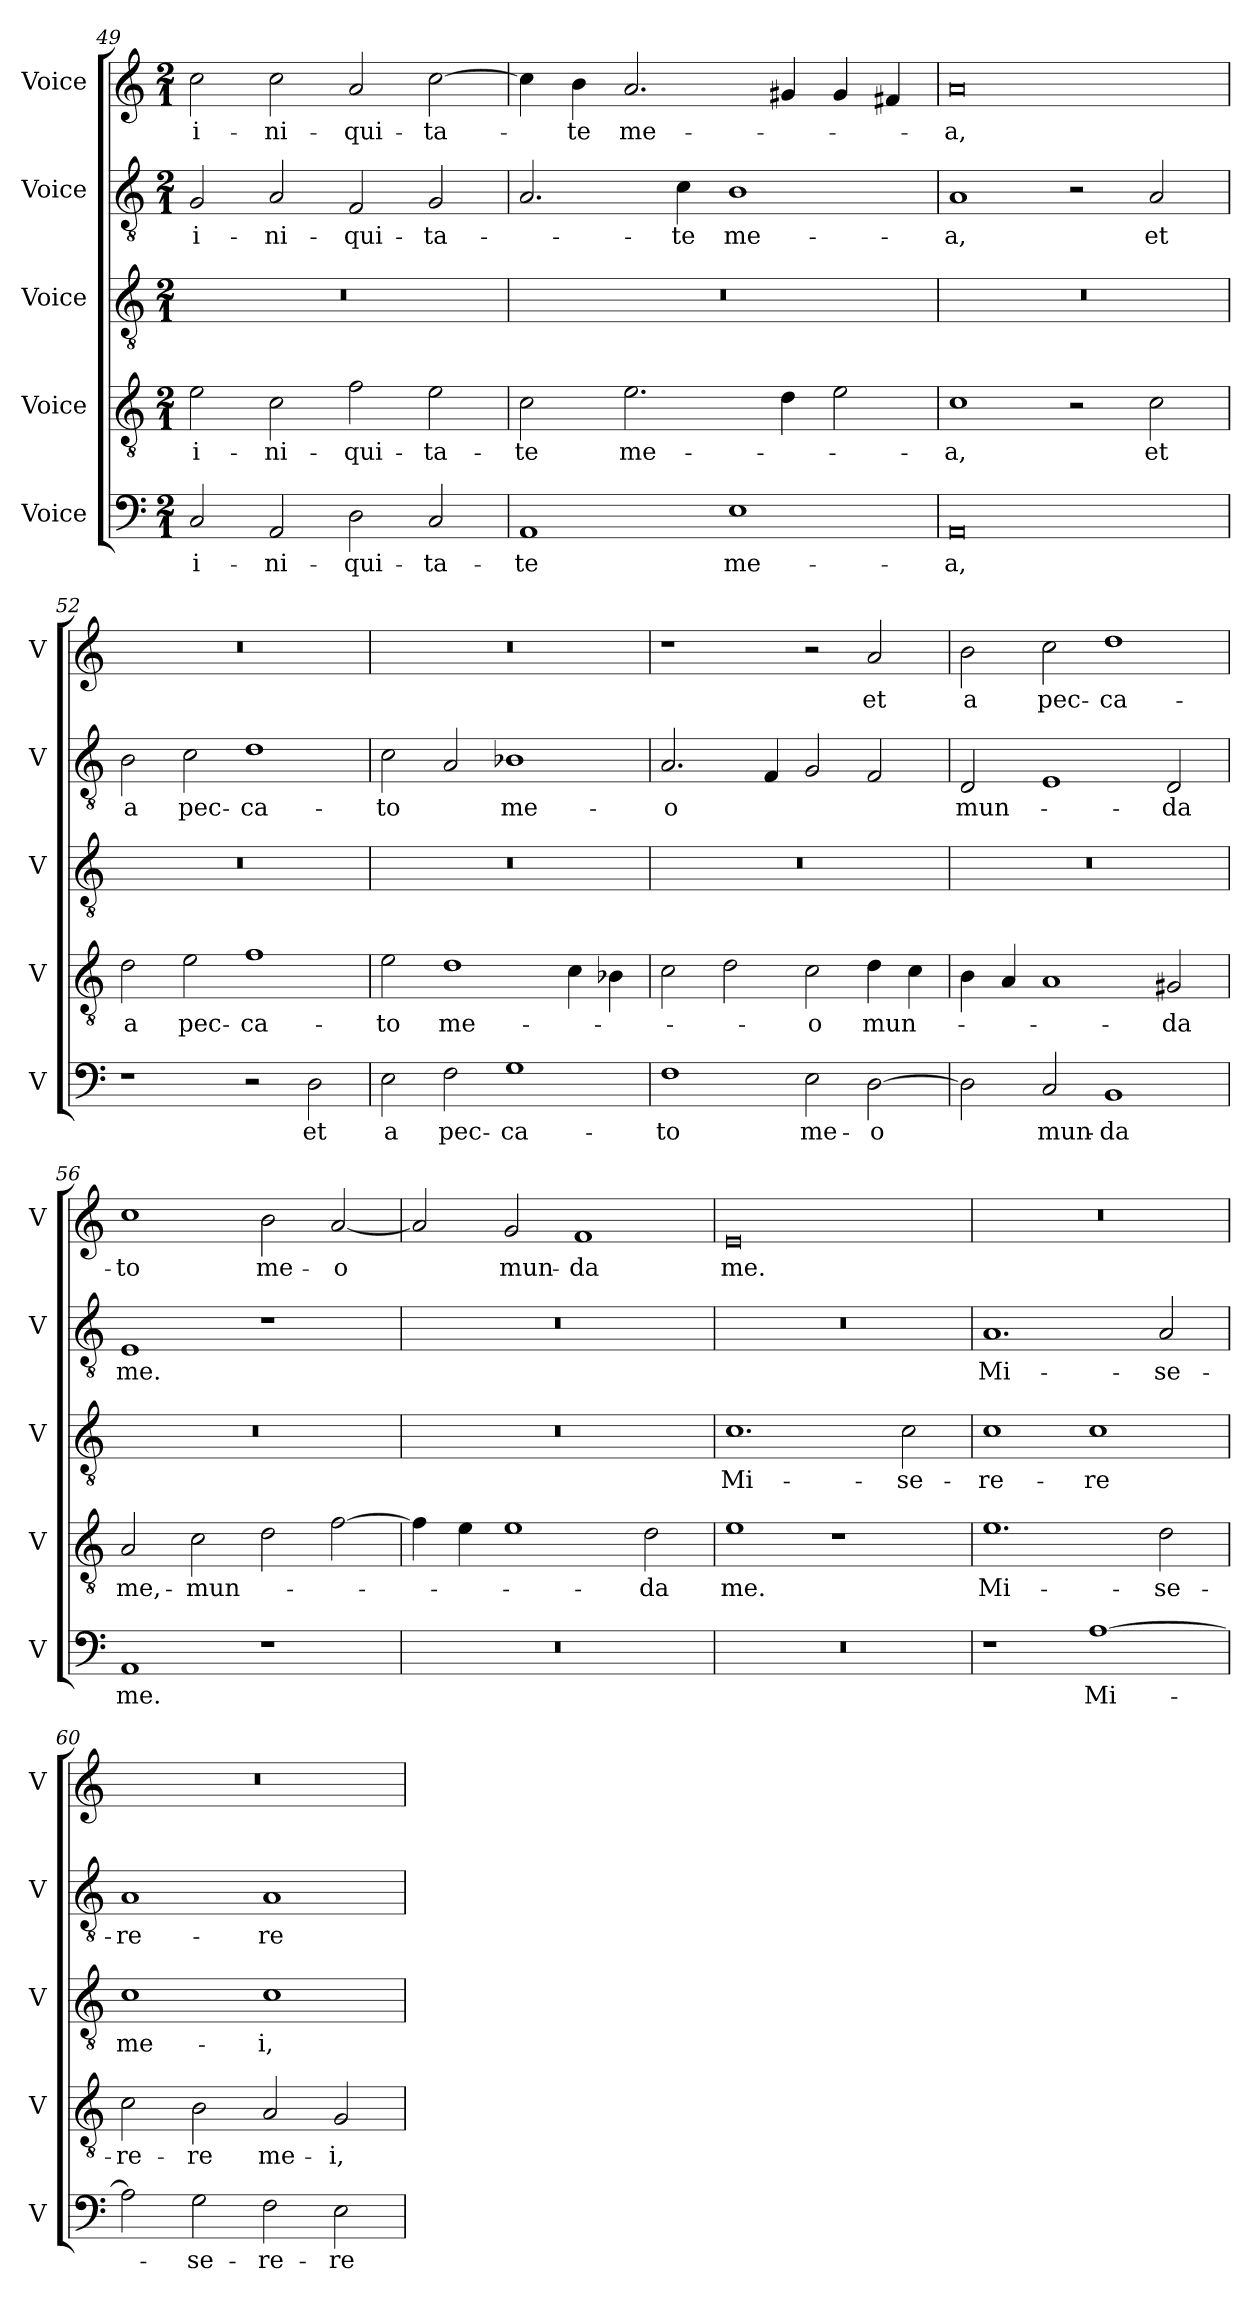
**kern	**text	**kern	**text	**kern	**text	**kern	**text	**kern	**text
*part5	*part5	*part4	*part4	*part3	*part3	*part2	*part2	*part1	*part1
*staff5	*staff5	*staff4	*staff4	*staff3	*staff3	*staff2	*staff2	*staff1	*staff1
*I"Voice	*	*I"Voice	*	*I"Voice	*	*I"Voice	*	*I"Voice	*
*I'V	*	*I'V	*	*I'V	*	*I'V	*	*I'V	*
*clefF4	*	*clefGv2	*	*clefGv2	*	*clefGv2	*	*clefG2	*
*k[]	*	*k[]	*	*k[]	*	*k[]	*	*k[]	*
*M2/1	*	*M2/1	*	*M2/1	*	*M2/1	*	*M2/1	*
=49	=49	=49	=49	=49	=49	=49	=49	=49	=49
!	!LO:LY:b	!	!LO:LY:b	!	!	!	!LO:LY:b	!	!LO:LY:b
2C/	i-	2e\	i-	0r	.	2G/	i-	2cc\	i-
!	!LO:LY:b	!	!LO:LY:b	!	!	!	!LO:LY:b	!	!LO:LY:b
2AA/	-ni-	2c\	-ni-	.	.	2A/	-ni-	2cc\	-ni-
!	!LO:LY:b	!	!LO:LY:b	!	!	!	!LO:LY:b	!	!LO:LY:b
2D\	-qui-	2f\	-qui-	.	.	2F/	-qui-	2a/	-qui-
!	!LO:LY:b	!	!LO:LY:b	!	!	!	!LO:LY:b	!	!LO:LY:b
2C/	-ta-	2e\	-ta-	.	.	2G/	-ta-	[2cc\	-ta-
=50	=50	=50	=50	=50	=50	=50	=50	=50	=50
!	!LO:LY:b	!	!LO:LY:b	!	!	!	!	!	!
1AA	-te	2c\	-te	0r	.	2.A/	.	4cc\]	.
!	!	!	!	!	!	!	!	!	!LO:LY:b
.	.	.	.	.	.	.	.	4b\	-te
!	!	!	!LO:LY:b	!	!	!	!	!	!LO:LY:b
.	.	2.e\	me-	.	.	.	.	2.a/	me-
!	!	!	!	!	!	!	!LO:LY:b	!	!
.	.	.	.	.	.	4c\	-te	.	.
!	!LO:LY:b	!	!	!	!	!	!LO:LY:b	!	!
1E	me-	.	.	.	.	1B	me-	.	.
.	.	4d\	.	.	.	.	.	4g#X/	.
.	.	2e\	.	.	.	.	.	4g#/	.
.	.	.	.	.	.	.	.	4f#X/	.
=51	=51	=51	=51	=51	=51	=51	=51	=51	=51
!	!LO:LY:b	!	!LO:LY:b	!	!	!	!LO:LY:b	!	!LO:LY:b
0AA	-a,	1c	a,	0r	.	1A	-a,	0a	-a,
.	.	2r	.	.	.	2r	.	.	.
!	!	!	!LO:LY:b	!	!	!	!LO:LY:b	!	!
.	.	2c\	et	.	.	2A/	et	.	.
!!LO:LB:g=z
=52	=52	=52	=52	=52	=52	=52	=52	=52	=52
!	!LO:LY:b	!	!LO:LY:b	!	!	!	!LO:LY:b	!	!
1r	a,	2d\	a	0r	.	2B\	a	0r	.
!	!	!	!LO:LY:b	!	!	!	!LO:LY:b	!	!
.	.	2e\	pec-	.	.	2c\	pec-	.	.
!	!	!	!LO:LY:b	!	!	!	!LO:LY:b	!	!
2r	.	1f	-ca-	.	.	1d	-ca-	.	.
!	!LO:LY:b	!	!	!	!	!	!	!	!
2D\	et	.	.	.	.	.	.	.	.
=53	=53	=53	=53	=53	=53	=53	=53	=53	=53
!	!LO:LY:b	!	!LO:LY:b	!	!	!	!LO:LY:b	!	!
2E\	a	2e\	-to	0r	.	2c\	-to	0r	.
!	!LO:LY:b	!	!LO:LY:b	!	!	!	!	!	!
2F\	pec-	1d	me-	.	.	2A/	.	.	.
!	!LO:LY:b	!	!	!	!	!	!LO:LY:b	!	!
1G	-ca-	.	.	.	.	1B-X	me-	.	.
.	.	4c\	.	.	.	.	.	.	.
.	.	4B-X\	.	.	.	.	.	.	.
=54	=54	=54	=54	=54	=54	=54	=54	=54	=54
!	!LO:LY:b	!	!	!	!	!	!LO:LY:b	!	!
1F	-to	2c\	.	0r	.	2.A/	-o	1r	.
.	.	2d\	.	.	.	.	.	.	.
.	.	.	.	.	.	4F/	.	.	.
!	!LO:LY:b	!	!LO:LY:b	!	!	!	!	!	!
2E\	me-	2c\	-o	.	.	2G/	.	2r	.
!	!LO:LY:b	!	!LO:LY:b	!	!	!	!	!	!LO:LY:b
[2D\	-o	4d\	mun-	.	.	2F/	.	2a/	et
.	.	4c\	.	.	.	.	.	.	.
=55	=55	=55	=55	=55	=55	=55	=55	=55	=55
!	!	!	!	!	!	!	!LO:LY:b	!	!LO:LY:b
2D\]	.	4B\	.	0r	.	2D/	mun-	2b\	a
.	.	4A/	.	.	.	.	.	.	.
!	!LO:LY:b	!	!	!	!	!	!	!	!LO:LY:b
2C/	mun-	1A	.	.	.	1E	.	2cc\	pec-
!	!LO:LY:b	!	!	!	!	!	!	!	!LO:LY:b
1BB	-da	.	.	.	.	.	.	1dd	-ca-
!	!	!	!LO:LY:b	!	!	!	!LO:LY:b	!	!
.	.	2G#X/	-da	.	.	2D/	-da	.	.
!!LO:LB:g=z
=56	=56	=56	=56	=56	=56	=56	=56	=56	=56
!	!LO:LY:b	!	!LO:LY:b	!	!	!	!LO:LY:b	!	!LO:LY:b
1AA	me.	2A/	me,-	0r	.	1E	me.	1cc	-to
!	!	!	!LO:LY:b	!	!	!	!	!	!
.	.	2c\	-mun-	.	.	.	.	.	.
!	!	!	!	!	!	!	!	!	!LO:LY:b
1r	.	2d\	.	.	.	1r	.	2b\	me-
!	!	!	!	!	!	!	!	!	!LO:LY:b
.	.	[2f\	.	.	.	.	.	[2a/	-o
=57	=57	=57	=57	=57	=57	=57	=57	=57	=57
0r	.	4f\]	.	0r	.	0r	.	2a/]	.
.	.	4e\	.	.	.	.	.	.	.
!	!	!	!	!	!	!	!	!	!LO:LY:b
.	.	1e	.	.	.	.	.	2g/	mun-
!	!	!	!	!	!	!	!	!	!LO:LY:b
.	.	.	.	.	.	.	.	1f	-da
!	!	!	!LO:LY:b	!	!	!	!	!	!
.	.	2d\	-da	.	.	.	.	.	.
=58	=58	=58	=58	=58	=58	=58	=58	=58	=58
!	!	!	!LO:LY:b	!	!LO:LY:b	!	!	!	!LO:LY:b
0r	.	1e	me.	1.c	Mi-	0r	.	0e	me.
.	.	1r	.	.	.	.	.	.	.
!	!	!	!	!	!LO:LY:b	!	!	!	!
.	.	.	.	2c\	-se-	.	.	.	.
=59	=59	=59	=59	=59	=59	=59	=59	=59	=59
!	!	!	!LO:LY:b	!	!LO:LY:b	!	!LO:LY:b	!	!
1r	.	1.e	Mi-	1c	-re-	1.A	Mi-	0r	.
!	!LO:LY:b	!	!	!	!LO:LY:b	!	!	!	!
[1A	Mi-	.	.	1c	-re	.	.	.	.
!	!	!	!LO:LY:b	!	!	!	!LO:LY:b	!	!
.	.	2d\	-se-	.	.	2A/	-se-	.	.
!!LO:PB:g=z
=60	=60	=60	=60	=60	=60	=60	=60	=60	=60
!	!	!	!LO:LY:b	!	!LO:LY:b	!	!LO:LY:b	!	!
2A\]	.	2c\	-re-	1c	me-	1A	-re-	0r	.
!	!LO:LY:b	!	!LO:LY:b	!	!	!	!	!	!
2G\	-se-	2B\	-re	.	.	.	.	.	.
!	!LO:LY:b	!	!LO:LY:b	!	!LO:LY:b	!	!LO:LY:b	!	!
2F\	-re-	2A/	me-	1c	-i,	1A	-re	.	.
!	!LO:LY:b	!	!LO:LY:b	!	!	!	!	!	!
2E\	-re	2G/	-i,	.	.	.	.	.	.
=	=	=	=	=	=	=	=	=	=
*-	*-	*-	*-	*-	*-	*-	*-	*-	*-
